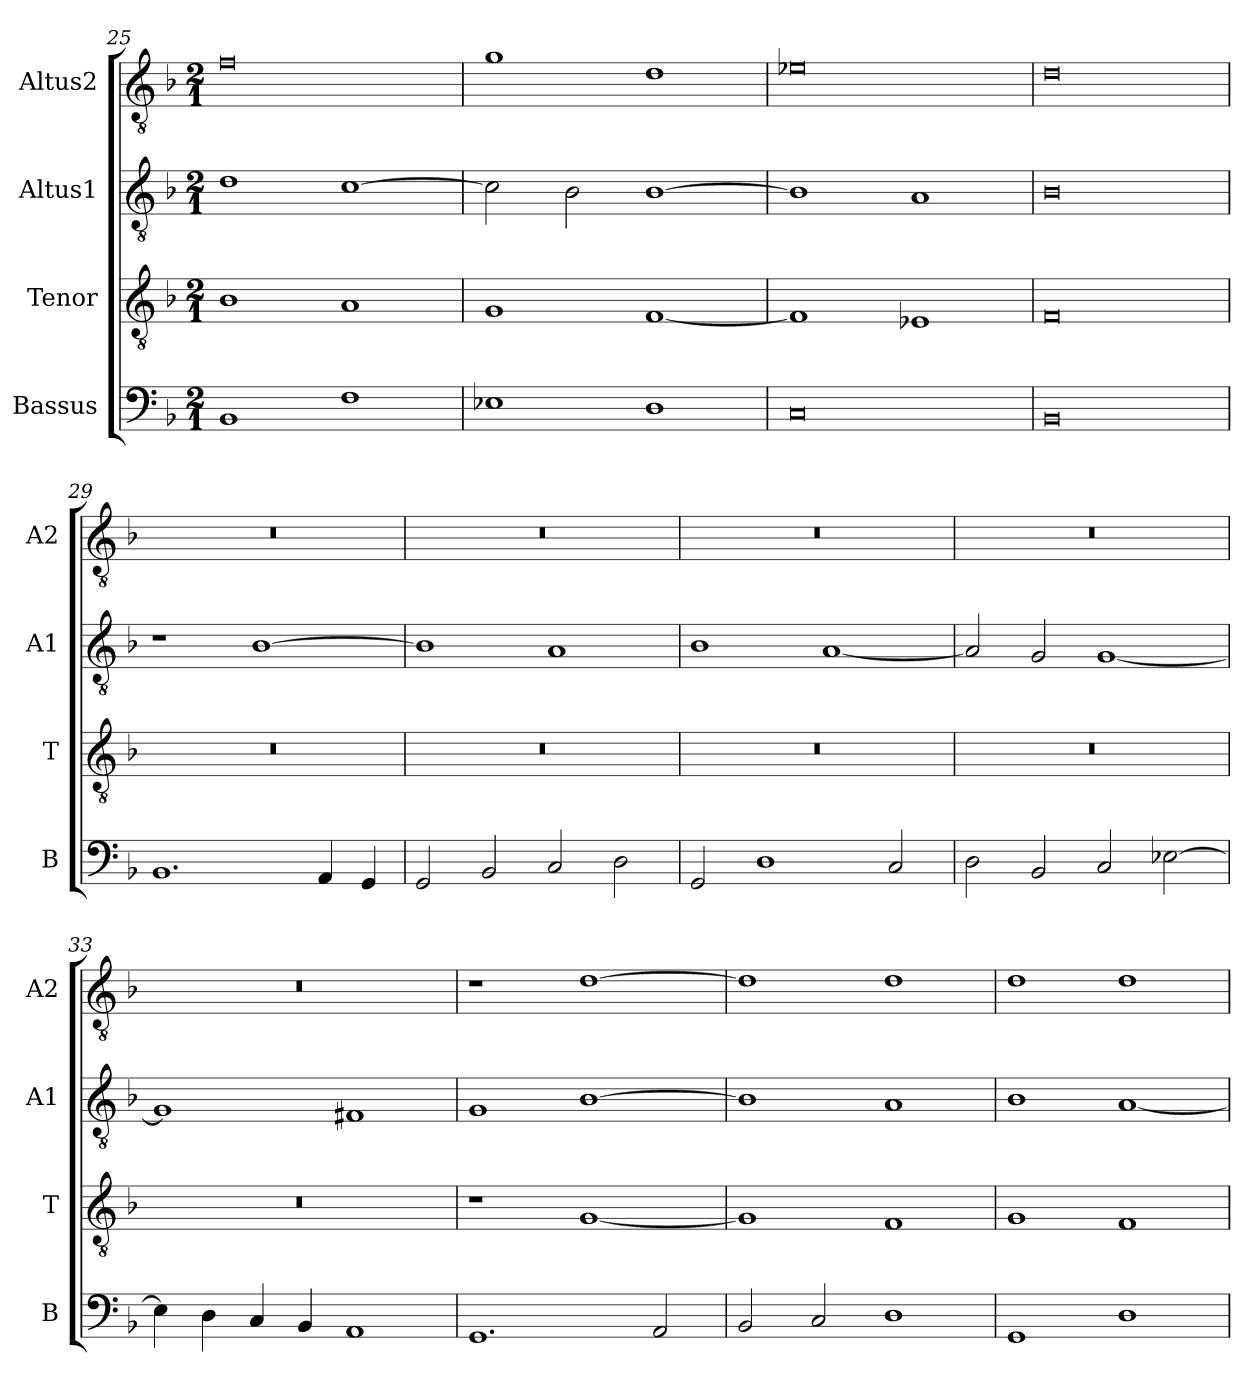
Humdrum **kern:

**kern	**kern	**kern	**kern
*part4	*part3	*part2	*part1
*staff4	*staff3	*staff2	*staff1
*I"Bassus	*I"Tenor	*I"Altus1	*I"Altus2
*I'B	*I'T	*I'A1	*I'A2
*clefF4	*clefGv2	*clefGv2	*clefGv2
*k[b-]	*k[b-]	*k[b-]	*k[b-]
*M2/1	*M2/1	*M2/1	*M2/1
=25	=25	=25	=25
1BB-	1B-	1d	0f
1F	1A	[1c	.
=26	=26	=26	=26
1E-X	1G	2c\]	1g
.	.	2B-\	.
1D	[1F	[1B-	1d
=27	=27	=27	=27
0C	1F]	1B-]	0e-X
.	1E-X	1A	.
=28	=28	=28	=28
0BB-	0F	0B-	0d
=29	=29	=29	=29
1.BB-	0r	1r	0r
.	.	[1B-	.
4AA/	.	.	.
4GG/	.	.	.
=30	=30	=30	=30
2GG/	0r	1B-]	0r
2BB-/	.	.	.
2C/	.	1A	.
2D\	.	.	.
=31	=31	=31	=31
2GG/	0r	1B-	0r
1D	.	.	.
.	.	[1A	.
2C/	.	.	.
=32	=32	=32	=32
2D\	0r	2A/]	0r
2BB-/	.	2G/	.
2C/	.	[1G	.
[2E-X\	.	.	.
=33	=33	=33	=33
4E-\]	0r	1G]	0r
4D\	.	.	.
4C/	.	.	.
4BB-/	.	.	.
1AA	.	1F#X	.
=34	=34	=34	=34
1.GG	1r	1G	1r
.	[1G	[1B-	[1d
2AA/	.	.	.
=35	=35	=35	=35
2BB-/	1G]	1B-]	1d]
2C/	.	.	.
1D	1F	1A	1d
=36	=36	=36	=36
1GG	1G	1B-	1d
1D	1F	[1A	1d
=	=	=	=
*-	*-	*-	*-
